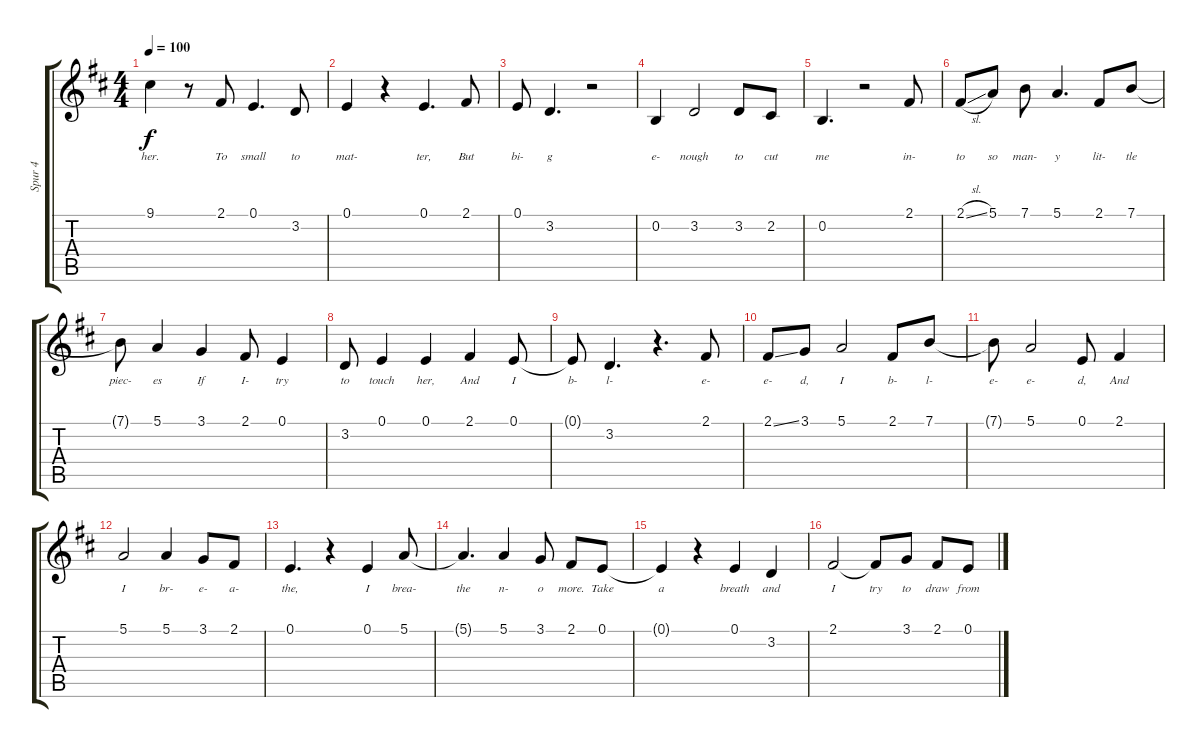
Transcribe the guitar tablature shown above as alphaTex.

\track ("Spur 4" "Spur 4") {instrument oboe}
\staff {score tabs}
\tuning (E4 B3 G3 D3 A2 E2) {hide}
\ts (4 4)
\tempo 100
\clef g2
\ks d
9.1{t}.4{lyrics (0 "her.") lyrics (1 "") lyrics (2 "") lyrics (3 "") lyrics (4 "") dy f} r.8 2.1.8{lyrics (0 "To") lyrics (1 "") lyrics (2 "") lyrics (3 "") lyrics (4 "")} 0.1.4{d lyrics (0 "small") lyrics (1 "") lyrics (2 "") lyrics (3 "") lyrics (4 "")} 3.2.8{lyrics (0 "to") lyrics (1 "") lyrics (2 "") lyrics (3 "") lyrics (4 "")} |
0.1.4{lyrics (0 "mat-") lyrics (1 "") lyrics (2 "") lyrics (3 "") lyrics (4 "")} r.4 0.1.4{d lyrics (0 "ter,") lyrics (1 "") lyrics (2 "") lyrics (3 "") lyrics (4 "")} 2.1.8{lyrics (0 "But") lyrics (1 "") lyrics (2 "") lyrics (3 "") lyrics (4 "")} |
0.1.8{lyrics (0 "bi-") lyrics (1 "") lyrics (2 "") lyrics (3 "") lyrics (4 "")} 3.2.4{d lyrics (0 "g") lyrics (1 "") lyrics (2 "") lyrics (3 "") lyrics (4 "")} r.2 |
0.2.4{lyrics (0 "e-") lyrics (1 "") lyrics (2 "") lyrics (3 "") lyrics (4 "")} 3.2.2{lyrics (0 "nough") lyrics (1 "") lyrics (2 "") lyrics (3 "") lyrics (4 "")} 3.2.8{lyrics (0 "to") lyrics (1 "") lyrics (2 "") lyrics (3 "") lyrics (4 "")} 2.2.8{lyrics (0 "cut") lyrics (1 "") lyrics (2 "") lyrics (3 "") lyrics (4 "")} |
0.2.4{d lyrics (0 "me") lyrics (1 "") lyrics (2 "") lyrics (3 "") lyrics (4 "")} r.2 2.1.8{lyrics (0 "in-") lyrics (1 "") lyrics (2 "") lyrics (3 "") lyrics (4 "")} |
2.1{sl}.8{lyrics (0 "to") lyrics (1 "") lyrics (2 "") lyrics (3 "") lyrics (4 "")} 5.1.8{lyrics (0 "so") lyrics (1 "") lyrics (2 "") lyrics (3 "") lyrics (4 "")} 7.1.8{lyrics (0 "man-") lyrics (1 "") lyrics (2 "") lyrics (3 "") lyrics (4 "")} 5.1.4{d lyrics (0 "y") lyrics (1 "") lyrics (2 "") lyrics (3 "") lyrics (4 "")} 2.1.8{lyrics (0 "lit-") lyrics (1 "") lyrics (2 "") lyrics (3 "") lyrics (4 "")} 7.1.8{lyrics (0 "tle") lyrics (1 "") lyrics (2 "") lyrics (3 "") lyrics (4 "")} |
7.1{t}.8{lyrics (0 "piec-") lyrics (1 "") lyrics (2 "") lyrics (3 "") lyrics (4 "")} 5.1.4{lyrics (0 "es") lyrics (1 "") lyrics (2 "") lyrics (3 "") lyrics (4 "")} 3.1.4{lyrics (0 "If") lyrics (1 "") lyrics (2 "") lyrics (3 "") lyrics (4 "")} 2.1.8{lyrics (0 "I-") lyrics (1 "") lyrics (2 "") lyrics (3 "") lyrics (4 "")} 0.1.4{lyrics (0 "try") lyrics (1 "") lyrics (2 "") lyrics (3 "") lyrics (4 "")} |
3.2.8{lyrics (0 "to") lyrics (1 "") lyrics (2 "") lyrics (3 "") lyrics (4 "")} 0.1.4{lyrics (0 "touch") lyrics (1 "") lyrics (2 "") lyrics (3 "") lyrics (4 "")} 0.1.4{lyrics (0 "her,") lyrics (1 "") lyrics (2 "") lyrics (3 "") lyrics (4 "")} 2.1.4{lyrics (0 "And") lyrics (1 "") lyrics (2 "") lyrics (3 "") lyrics (4 "")} 0.1.8{lyrics (0 "I") lyrics (1 "") lyrics (2 "") lyrics (3 "") lyrics (4 "")} |
0.1{t}.8{lyrics (0 "b-") lyrics (1 "") lyrics (2 "") lyrics (3 "") lyrics (4 "")} 3.2.4{d lyrics (0 "l-") lyrics (1 "") lyrics (2 "") lyrics (3 "") lyrics (4 "")} r.4{d} 2.1.8{lyrics (0 "e-") lyrics (1 "") lyrics (2 "") lyrics (3 "") lyrics (4 "")} |
2.1{ss}.8{lyrics (0 "e-") lyrics (1 "") lyrics (2 "") lyrics (3 "") lyrics (4 "")} 3.1.8{lyrics (0 "d,") lyrics (1 "") lyrics (2 "") lyrics (3 "") lyrics (4 "")} 5.1.2{lyrics (0 "I") lyrics (1 "") lyrics (2 "") lyrics (3 "") lyrics (4 "")} 2.1.8{lyrics (0 "b-") lyrics (1 "") lyrics (2 "") lyrics (3 "") lyrics (4 "")} 7.1.8{lyrics (0 "l-") lyrics (1 "") lyrics (2 "") lyrics (3 "") lyrics (4 "")} |
7.1{t}.8{lyrics (0 "e-") lyrics (1 "") lyrics (2 "") lyrics (3 "") lyrics (4 "")} 5.1.2{lyrics (0 "e-") lyrics (1 "") lyrics (2 "") lyrics (3 "") lyrics (4 "")} 0.1.8{lyrics (0 "d,") lyrics (1 "") lyrics (2 "") lyrics (3 "") lyrics (4 "")} 2.1.4{lyrics (0 "And") lyrics (1 "") lyrics (2 "") lyrics (3 "") lyrics (4 "")} |
5.1.2{lyrics (0 "I") lyrics (1 "") lyrics (2 "") lyrics (3 "") lyrics (4 "")} 5.1.4{lyrics (0 "br-") lyrics (1 "") lyrics (2 "") lyrics (3 "") lyrics (4 "")} 3.1.8{lyrics (0 "e-") lyrics (1 "") lyrics (2 "") lyrics (3 "") lyrics (4 "")} 2.1.8{lyrics (0 "a-") lyrics (1 "") lyrics (2 "") lyrics (3 "") lyrics (4 "")} |
0.1.4{d lyrics (0 "the,") lyrics (1 "") lyrics (2 "") lyrics (3 "") lyrics (4 "")} r.4 0.1.4{lyrics (0 "I") lyrics (1 "") lyrics (2 "") lyrics (3 "") lyrics (4 "")} 5.1.8{lyrics (0 "brea-") lyrics (1 "") lyrics (2 "") lyrics (3 "") lyrics (4 "")} |
5.1{t}.4{d lyrics (0 "the") lyrics (1 "") lyrics (2 "") lyrics (3 "") lyrics (4 "")} 5.1.4{lyrics (0 "n-") lyrics (1 "") lyrics (2 "") lyrics (3 "") lyrics (4 "")} 3.1.8{lyrics (0 "o") lyrics (1 "") lyrics (2 "") lyrics (3 "") lyrics (4 "")} 2.1.8{lyrics (0 "more.") lyrics (1 "") lyrics (2 "") lyrics (3 "") lyrics (4 "")} 0.1.8{lyrics (0 "Take") lyrics (1 "") lyrics (2 "") lyrics (3 "") lyrics (4 "")} |
0.1{t}.4{lyrics (0 "a") lyrics (1 "") lyrics (2 "") lyrics (3 "") lyrics (4 "")} r.4 0.1.4{lyrics (0 "breath") lyrics (1 "") lyrics (2 "") lyrics (3 "") lyrics (4 "")} 3.2.4{lyrics (0 "and") lyrics (1 "") lyrics (2 "") lyrics (3 "") lyrics (4 "")} |
2.1.2{lyrics (0 "I") lyrics (1 "") lyrics (2 "") lyrics (3 "") lyrics (4 "")} 2.1{t}.8{lyrics (0 "try") lyrics (1 "") lyrics (2 "") lyrics (3 "") lyrics (4 "")} 3.1.8{lyrics (0 "to") lyrics (1 "") lyrics (2 "") lyrics (3 "") lyrics (4 "")} 2.1.8{lyrics (0 "draw") lyrics (1 "") lyrics (2 "") lyrics (3 "") lyrics (4 "")} 0.1.8{lyrics (0 "from") lyrics (1 "") lyrics (2 "") lyrics (3 "") lyrics (4 "")}
